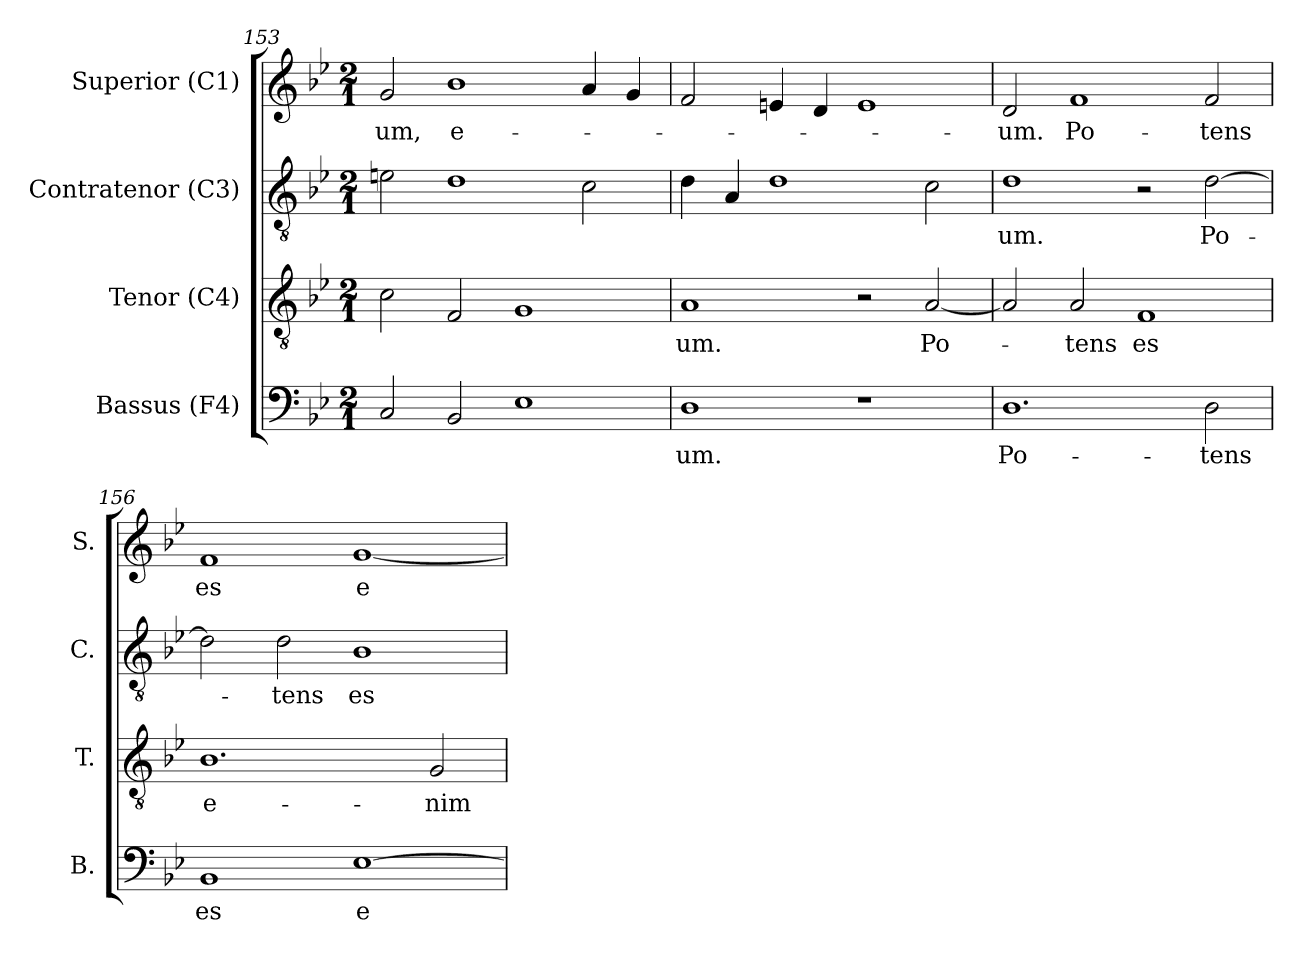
**kern	**text	**kern	**text	**kern	**text	**kern	**text
*part4	*part4	*part3	*part3	*part2	*part2	*part1	*part1
*staff4	*staff4	*staff3	*staff3	*staff2	*staff2	*staff1	*staff1
*I"Bassus (F4)	*	*I"Tenor (C4)	*	*I"Contratenor (C3)	*	*I"Superior (C1)	*
*I'B.	*	*I'T.	*	*I'C.	*	*I'S.	*
*clefF4	*	*clefGv2	*	*clefGv2	*	*clefG2	*
*	*	*ITrd7c12	*	*ITrd7c12	*	*	*
*k[b-e-]	*	*k[b-e-]	*	*k[b-e-]	*	*k[b-e-]	*
*B-:	*	*B-:	*	*B-:	*	*B-:	*
*M2/1	*	*M2/1	*	*M2/1	*	*M2/1	*
=153	=153	=153	=153	=153	=153	=153	=153
!	!	!	!	!	!	!	!LO:LY:b:color=#000000
2Ci/	.	2Ci\	.	2Ei\	.	2gi/	-um,
!	!	!	!	!	!	!	!LO:LY:b:color=#000000
2BB-i/	.	2FFi/	.	1Di	.	1b-i	e-
1E-i	.	1GGi	.	.	.	.	.
.	.	.	.	2Ci\	.	4ai/	.
.	.	.	.	.	.	4gi/	.
=154	=154	=154	=154	=154	=154	=154	=154
!	!LO:LY:b:color=#000000	!	!	!	!	!	!
!	!	!	!LO:LY:b:color=#000000	!	!	!	!
1Di	-um.	1AAi	-um.	4Di\	.	2fi/	.
.	.	.	.	4AAi/	.	.	.
.	.	.	.	1Di	.	4eni/	.
.	.	.	.	.	.	4di/	.
1r	.	2r	.	.	.	1ei	.
!	!	!	!LO:LY:b:color=#000000	!	!	!	!
.	.	[2AAi/	Po-	2Ci\	.	.	.
=155	=155	=155	=155	=155	=155	=155	=155
!	!LO:LY:b:color=#000000	!	!	!	!	!	!
!	!	!	!	!	!LO:LY:b:color=#000000	!	!
!	!	!	!	!	!	!	!LO:LY:b:color=#000000
1.Di	Po-	2AAi/]	.	1Di	-um.	2di/	-um.
!	!	!	!LO:LY:b:color=#000000	!	!	!	!
!	!	!	!	!	!	!	!LO:LY:b:color=#000000
.	.	2AAi/	-tens	.	.	1fi	Po-
!	!	!	!LO:LY:b:color=#000000	!	!	!	!
.	.	1FFi	es	2r	.	.	.
!	!LO:LY:b:color=#000000	!	!	!	!	!	!
!	!	!	!	!	!LO:LY:b:color=#000000	!	!
!	!	!	!	!	!	!	!LO:LY:b:color=#000000
2Di\	-tens	.	.	[2Di\	Po-	2fi/	-tens
!!LO:PB:g=z
=156	=156	=156	=156	=156	=156	=156	=156
!	!LO:LY:b:color=#000000	!	!	!	!	!	!
!	!	!	!LO:LY:b:color=#000000	!	!	!	!
!	!	!	!	!	!	!	!LO:LY:b:color=#000000
1BB-i	es	1.BB-i	e-	2Di\]	.	1fi	es
!	!	!	!	!	!LO:LY:b:color=#000000	!	!
.	.	.	.	2Di\	-tens	.	.
!	!LO:LY:b:color=#000000	!	!	!	!	!	!
!	!	!	!	!	!LO:LY:b:color=#000000	!	!
!	!	!	!	!	!	!	!LO:LY:b:color=#000000
[1E-i	e-	.	.	1BB-i	es	[1gi	e-
!	!	!	!LO:LY:b:color=#000000	!	!	!	!
.	.	2GGi/	-nim	.	.	.	.
=	=	=	=	=	=	=	=
*-	*-	*-	*-	*-	*-	*-	*-
